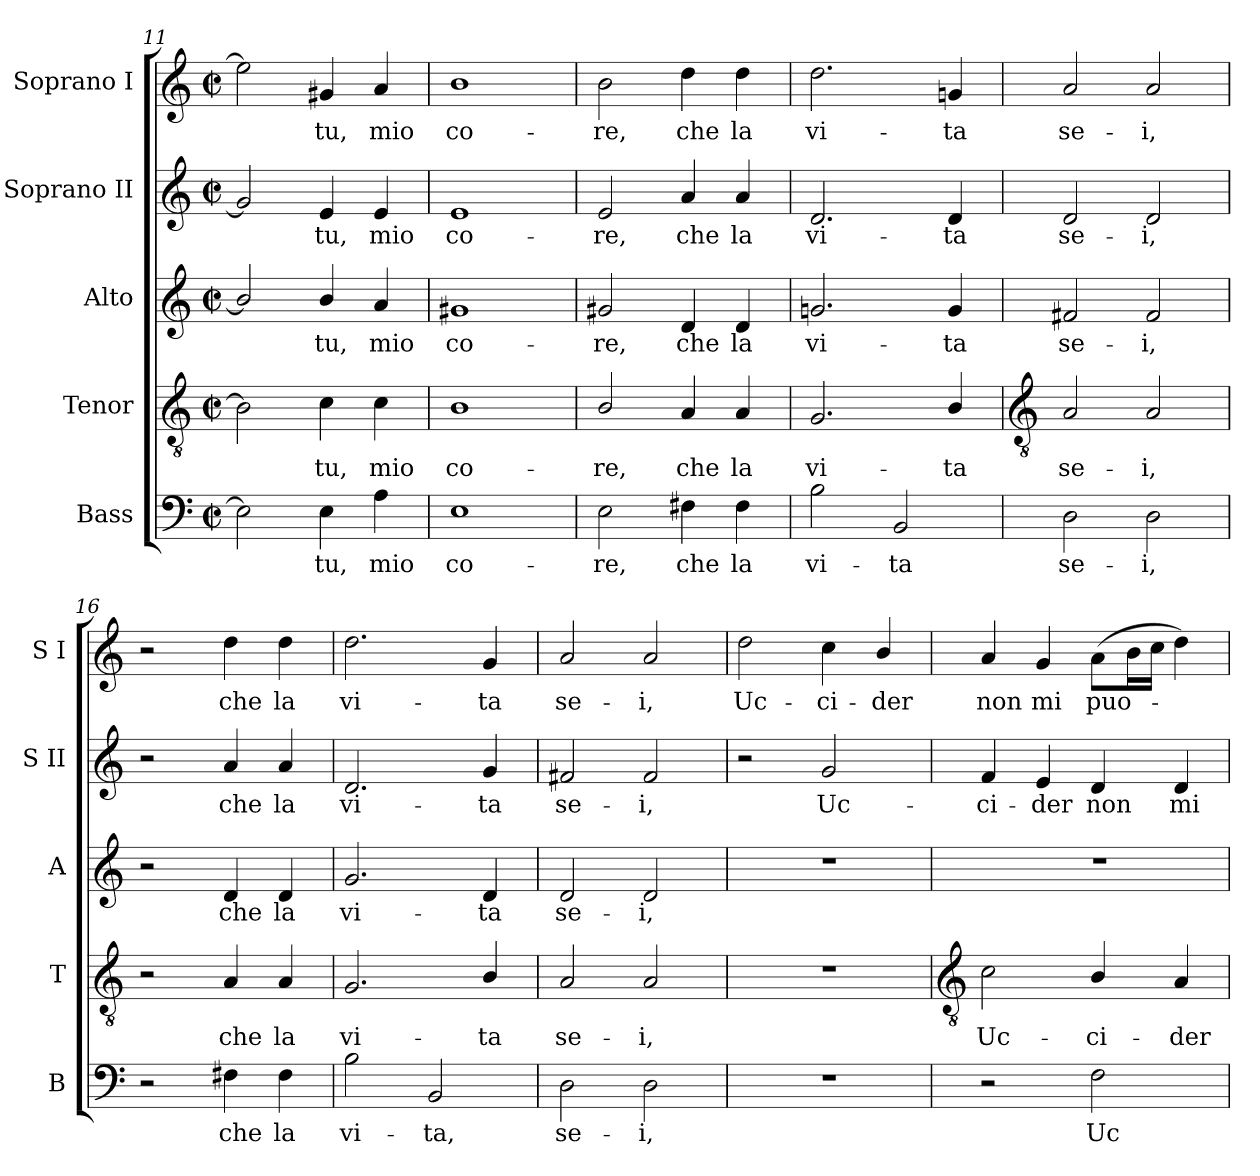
**kern	**text	**kern	**text	**kern	**text	**kern	**text	**kern	**text
*part5	*part5	*part4	*part4	*part3	*part3	*part2	*part2	*part1	*part1
*staff5	*staff5	*staff4	*staff4	*staff3	*staff3	*staff2	*staff2	*staff1	*staff1
*I"Bass	*	*I"Tenor	*	*I"Alto	*	*I"Soprano II	*	*I"Soprano I	*
*I'B	*	*I'T	*	*I'A	*	*I'S II	*	*I'S I	*
*clefF4	*	*clefGv2	*	*clefG2	*	*clefG2	*	*clefG2	*
*k[]	*	*k[]	*	*k[]	*	*k[]	*	*k[]	*
*C:	*	*C:	*	*C:	*	*C:	*	*C:	*
*M2/2	*	*M2/2	*	*M2/2	*	*M2/2	*	*M2/2	*
*met(c|)	*	*met(c|)	*	*met(c|)	*	*met(c|)	*	*met(c|)	*
=11	=11	=11	=11	=11	=11	=11	=11	=11	=11
2E]	.	2B]	.	2b/]	.	2g#]	.	2ee]	.
!	!LO:LY:b	!	!LO:LY:b	!	!LO:LY:b	!	!LO:LY:b	!	!LO:LY:b
4E	tu,	4c	tu,	4b/	tu,	4e	tu,	4g#X	tu,
!	!LO:LY:b	!	!LO:LY:b	!	!LO:LY:b	!	!LO:LY:b	!	!LO:LY:b
4A	mio	4c	mio	4a	mio	4e	mio	4a	mio
=12	=12	=12	=12	=12	=12	=12	=12	=12	=12
!	!LO:LY:b	!	!LO:LY:b	!	!LO:LY:b	!	!LO:LY:b	!	!LO:LY:b
1E	co-	1B	co-	1g#X	co-	1e	co-	1b	co-
=13	=13	=13	=13	=13	=13	=13	=13	=13	=13
!	!LO:LY:b	!	!LO:LY:b	!	!LO:LY:b	!	!LO:LY:b	!	!LO:LY:b
2E	-re,	2B/	-re,	2g#X	-re,	2e	-re,	2b	-re,
!	!LO:LY:b	!	!LO:LY:b	!	!LO:LY:b	!	!LO:LY:b	!	!LO:LY:b
4F#X	che	4A	che	4d	che	4a	che	4dd	che
!	!LO:LY:b	!	!LO:LY:b	!	!LO:LY:b	!	!LO:LY:b	!	!LO:LY:b
4F#	la	4A	la	4d	la	4a	la	4dd	la
=14	=14	=14	=14	=14	=14	=14	=14	=14	=14
!	!LO:LY:b	!	!LO:LY:b	!	!LO:LY:b	!	!LO:LY:b	!	!LO:LY:b
2B	vi-	2.G	vi-	2.gn	vi-	2.d	vi-	2.dd	vi-
!	!LO:LY:b	!	!	!	!	!	!	!	!
2BB	-ta	.	.	.	.	.	.	.	.
!	!	!	!LO:LY:b	!	!LO:LY:b	!	!LO:LY:b	!	!LO:LY:b
.	.	4B/	-ta	4g	-ta	4d	-ta	4gn	-ta
!!LO:LB:g=z
=15	=15	=15	=15	=15	=15	=15	=15	=15	=15
*	*	*clefGv2	*	*	*	*	*	*	*
!	!LO:LY:b	!	!LO:LY:b	!	!LO:LY:b	!	!LO:LY:b	!	!LO:LY:b
2D	se-	2A	se-	2f#X	se-	2d	se-	2a	se-
!	!LO:LY:b	!	!LO:LY:b	!	!LO:LY:b	!	!LO:LY:b	!	!LO:LY:b
2D	-i,	2A	-i,	2f#	-i,	2d	-i,	2a	-i,
=16	=16	=16	=16	=16	=16	=16	=16	=16	=16
2r	.	2r	.	2r	.	2r	.	2r	.
!	!LO:LY:b	!	!LO:LY:b	!	!LO:LY:b	!	!LO:LY:b	!	!LO:LY:b
4F#X	che	4A	che	4d	che	4a	che	4dd	che
!	!LO:LY:b	!	!LO:LY:b	!	!LO:LY:b	!	!LO:LY:b	!	!LO:LY:b
4F#	la	4A	la	4d	la	4a	la	4dd	la
=17	=17	=17	=17	=17	=17	=17	=17	=17	=17
!	!LO:LY:b	!	!LO:LY:b	!	!LO:LY:b	!	!LO:LY:b	!	!LO:LY:b
2B	vi-	2.G	vi-	2.g	vi-	2.d	vi-	2.dd	vi-
!	!LO:LY:b	!	!	!	!	!	!	!	!
2BB	-ta,	.	.	.	.	.	.	.	.
!	!	!	!LO:LY:b	!	!LO:LY:b	!	!LO:LY:b	!	!LO:LY:b
.	.	4B/	-ta	4d	-ta	4g	-ta	4g	-ta
=18	=18	=18	=18	=18	=18	=18	=18	=18	=18
!	!LO:LY:b	!	!LO:LY:b	!	!LO:LY:b	!	!LO:LY:b	!	!LO:LY:b
2D	se-	2A	se-	2d	se-	2f#X	se-	2a	se-
!	!LO:LY:b	!	!LO:LY:b	!	!LO:LY:b	!	!LO:LY:b	!	!LO:LY:b
2D	-i,	2A	-i,	2d	-i,	2f#	-i,	2a	-i,
=19	=19	=19	=19	=19	=19	=19	=19	=19	=19
!	!	!	!	!	!	!	!	!	!LO:LY:b
1r	.	1r	.	1r	.	2r	.	2dd	Uc-
!	!	!	!	!	!	!	!LO:LY:b	!	!LO:LY:b
.	.	.	.	.	.	2g	Uc-	4cc	-ci-
!	!	!	!	!	!	!	!	!	!LO:LY:b
.	.	.	.	.	.	.	.	4b/	-der
!!LO:LB:g=z
=20	=20	=20	=20	=20	=20	=20	=20	=20	=20
*	*	*clefGv2	*	*	*	*	*	*	*
!	!	!	!LO:LY:b	!	!	!	!LO:LY:b	!	!LO:LY:b
2r	.	2c	Uc-	1r	.	4f	-ci-	4a	non
!	!	!	!	!	!	!	!LO:LY:b	!	!LO:LY:b
.	.	.	.	.	.	4e	-der	4g	mi
!	!LO:LY:b	!	!LO:LY:b	!	!	!	!LO:LY:b	!	!LO:LY:b
2F	Uc-	4B/	-ci-	.	.	4d	non	(>8aL	puo-
.	.	.	.	.	.	.	.	16bL	.
.	.	.	.	.	.	.	.	16ccJJ	.
!	!	!	!LO:LY:b	!	!	!	!LO:LY:b	!	!
.	.	4A	-der	.	.	4d	mi	4dd)	.
=	=	=	=	=	=	=	=	=	=
*-	*-	*-	*-	*-	*-	*-	*-	*-	*-
